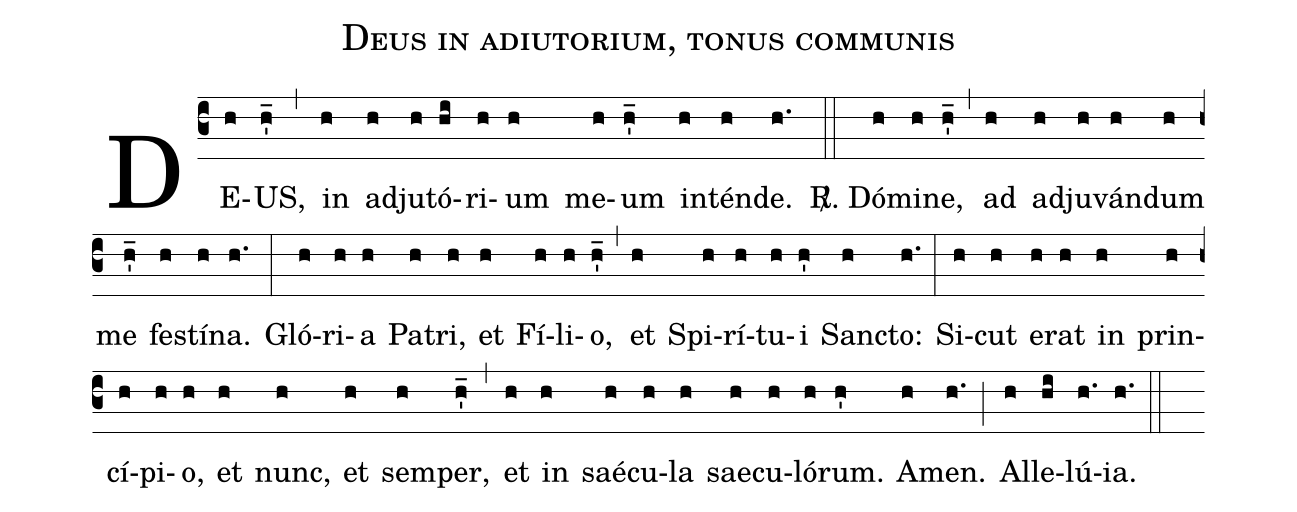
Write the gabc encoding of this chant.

name: Deus in adiutorium, tonus communis;
%%
(c3) DE(h)US,(h_') (,) in(h) ad(h)ju(h)tó(hi)ri(h)um(h) me(h)um(h_') in(h)tén(h)de.(h.) (::)

<sp>R/</sp>. Dó(h)mi(h)ne,(h_') (,) ad(h) ad(h)ju(h)ván(h)dum(h) me(h_') fes(h)tí(h)na.(h.) (:)

Gló(h)ri(h)a(h) Pat(h)ri,(h) et(h) Fí(h)li(h)o,(h_') (,)
et(h) Spi(h)rí(h)tu(h)i(h') Sanc(h)to:(h.) (:)
Si(h)cut(h) e(h)rat(h) in(h) prin(h)cí(h)pi(h)o,(h) et(h) nunc,(h) et(h) sem(h)per,(h_') (,)
et(h) in(h) saé(h)cu(h)la(h) sae(h)cu(h)ló(h)rum.(h') A(h)men.(h.) (;)
Al(h)le(hi)lú(h.)ia.(h.) (::)
